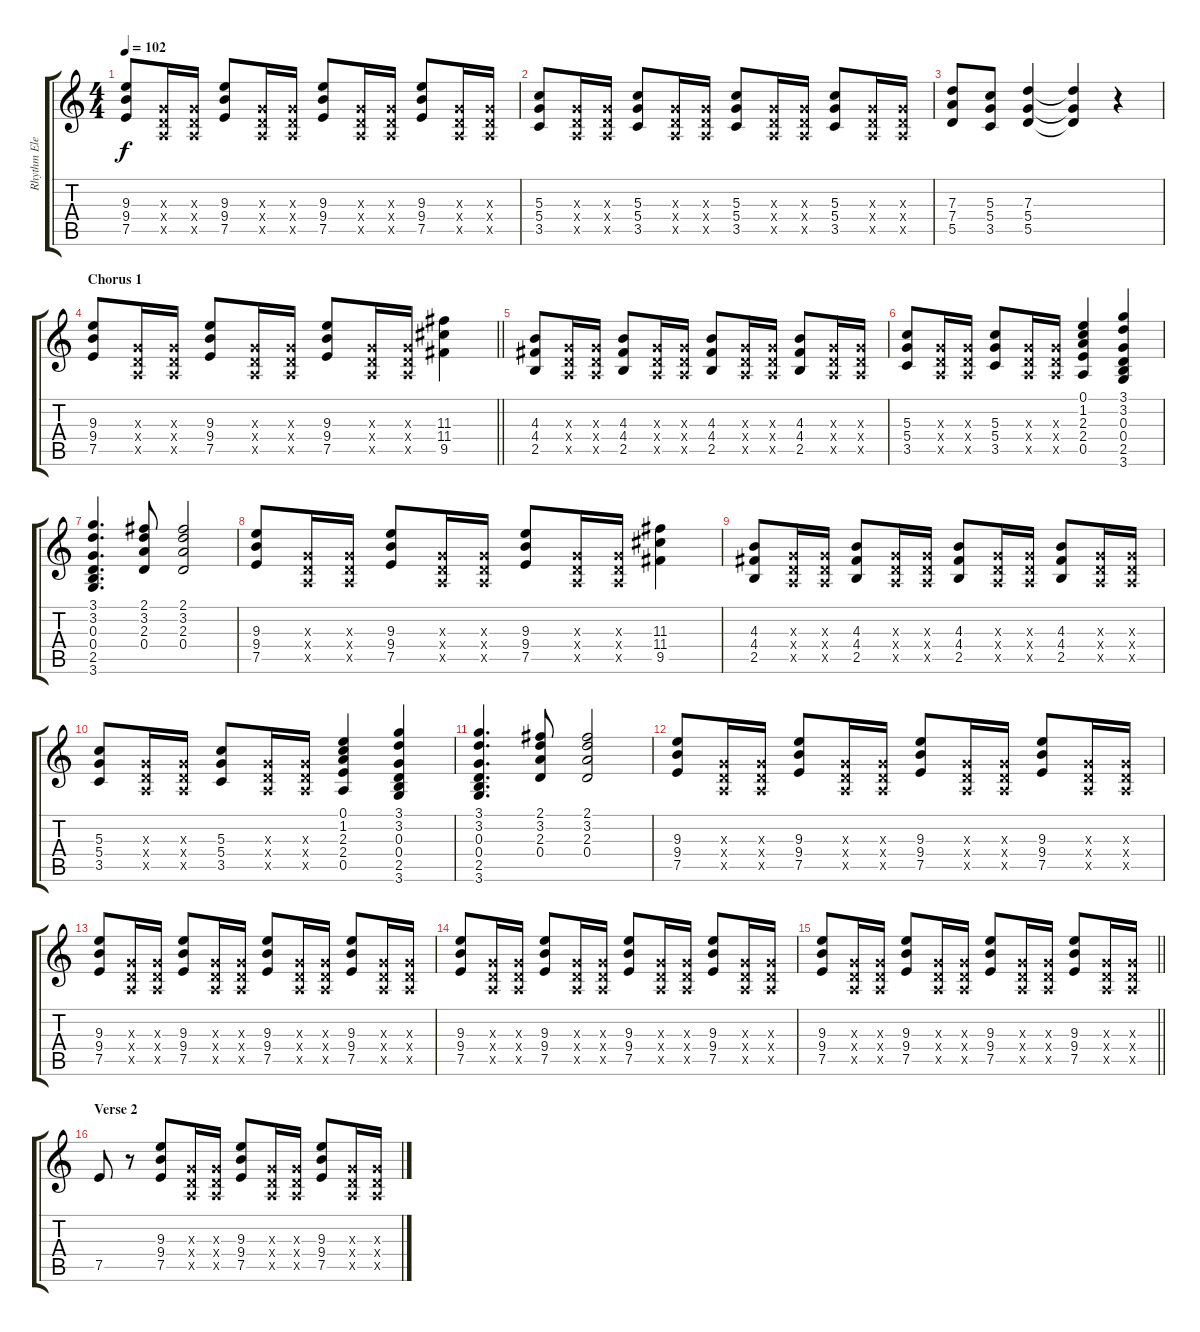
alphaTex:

\track ("Rhythm Elect" "Rhythm Ele") {instrument overdrivenguitar}
\staff {score tabs}
\tuning (E4 B3 G3 D3 A2 E2) {hide}
\ts (4 4)
\tempo 102
\clef g2
\ks c
(9.3 9.4 7.5).8{dy f} (0.3{x} 0.4{x} 0.5{x}).16 (0.3{x} 0.4{x} 0.5{x}).16 (9.3 9.4 7.5).8 (0.3{x} 0.4{x} 0.5{x}).16 (0.3{x} 0.4{x} 0.5{x}).16 (9.3 9.4 7.5).8 (0.3{x} 0.4{x} 0.5{x}).16 (0.3{x} 0.4{x} 0.5{x}).16 (9.3 9.4 7.5).8 (0.3{x} 0.4{x} 0.5{x}).16 (0.3{x} 0.4{x} 0.5{x}).16 |
(5.3 5.4 3.5).8 (0.3{x} 0.4{x} 0.5{x}).16 (0.3{x} 0.4{x} 0.5{x}).16 (5.3 5.4 3.5).8 (0.3{x} 0.4{x} 0.5{x}).16 (0.3{x} 0.4{x} 0.5{x}).16 (5.3 5.4 3.5).8 (0.3{x} 0.4{x} 0.5{x}).16 (0.3{x} 0.4{x} 0.5{x}).16 (5.3 5.4 3.5).8 (0.3{x} 0.4{x} 0.5{x}).16 (0.3{x} 0.4{x} 0.5{x}).16 |
(7.3 7.4 5.5).8 (5.3 5.4 3.5).8 (7.3 5.4 5.5).4 (7.3{t} 5.4{t} 5.5{t}).4 r.4 |
\section ("" "Chorus 1")
\barLineRight lightlight
(9.3 9.4 7.5).8 (0.3{x} 0.4{x} 0.5{x}).16 (0.3{x} 0.4{x} 0.5{x}).16 (9.3 9.4 7.5).8 (0.3{x} 0.4{x} 0.5{x}).16 (0.3{x} 0.4{x} 0.5{x}).16 (9.3 9.4 7.5).8 (0.3{x} 0.4{x} 0.5{x}).16 (0.3{x} 0.4{x} 0.5{x}).16 (11.3 11.4 9.5).4 |
(4.3 4.4 2.5).8 (0.3{x} 0.4{x} 0.5{x}).16 (0.3{x} 0.4{x} 0.5{x}).16 (4.3 4.4 2.5).8 (0.3{x} 0.4{x} 0.5{x}).16 (0.3{x} 0.4{x} 0.5{x}).16 (4.3 4.4 2.5).8 (0.3{x} 0.4{x} 0.5{x}).16 (0.3{x} 0.4{x} 0.5{x}).16 (4.3 4.4 2.5).8 (0.3{x} 0.4{x} 0.5{x}).16 (0.3{x} 0.4{x} 0.5{x}).16 |
(5.3 5.4 3.5).8 (0.3{x} 0.4{x} 0.5{x}).16 (0.3{x} 0.4{x} 0.5{x}).16 (5.3 5.4 3.5).8 (0.3{x} 0.4{x} 0.5{x}).16 (0.3{x} 0.4{x} 0.5{x}).16 (0.1 1.2 2.3 2.4 0.5).4 (3.1 3.2 0.3 0.4 2.5 3.6).4 |
(3.1 3.2 0.3 0.4 2.5 3.6).4{d} (2.1 3.2 2.3 0.4).8 (2.1 3.2 2.3 0.4).2 |
(9.3 9.4 7.5).8 (0.3{x} 0.4{x} 0.5{x}).16 (0.3{x} 0.4{x} 0.5{x}).16 (9.3 9.4 7.5).8 (0.3{x} 0.4{x} 0.5{x}).16 (0.3{x} 0.4{x} 0.5{x}).16 (9.3 9.4 7.5).8 (0.3{x} 0.4{x} 0.5{x}).16 (0.3{x} 0.4{x} 0.5{x}).16 (11.3 11.4 9.5).4 |
(4.3 4.4 2.5).8 (0.3{x} 0.4{x} 0.5{x}).16 (0.3{x} 0.4{x} 0.5{x}).16 (4.3 4.4 2.5).8 (0.3{x} 0.4{x} 0.5{x}).16 (0.3{x} 0.4{x} 0.5{x}).16 (4.3 4.4 2.5).8 (0.3{x} 0.4{x} 0.5{x}).16 (0.3{x} 0.4{x} 0.5{x}).16 (4.3 4.4 2.5).8 (0.3{x} 0.4{x} 0.5{x}).16 (0.3{x} 0.4{x} 0.5{x}).16 |
(5.3 5.4 3.5).8 (0.3{x} 0.4{x} 0.5{x}).16 (0.3{x} 0.4{x} 0.5{x}).16 (5.3 5.4 3.5).8 (0.3{x} 0.4{x} 0.5{x}).16 (0.3{x} 0.4{x} 0.5{x}).16 (0.1 1.2 2.3 2.4 0.5).4 (3.1 3.2 0.3 0.4 2.5 3.6).4 |
(3.1 3.2 0.3 0.4 2.5 3.6).4{d} (2.1 3.2 2.3 0.4).8 (2.1 3.2 2.3 0.4).2 |
(9.3 9.4 7.5).8 (0.3{x} 0.4{x} 0.5{x}).16 (0.3{x} 0.4{x} 0.5{x}).16 (9.3 9.4 7.5).8 (0.3{x} 0.4{x} 0.5{x}).16 (0.3{x} 0.4{x} 0.5{x}).16 (9.3 9.4 7.5).8 (0.3{x} 0.4{x} 0.5{x}).16 (0.3{x} 0.4{x} 0.5{x}).16 (9.3 9.4 7.5).8 (0.3{x} 0.4{x} 0.5{x}).16 (0.3{x} 0.4{x} 0.5{x}).16 |
(9.3 9.4 7.5).8 (0.3{x} 0.4{x} 0.5{x}).16 (0.3{x} 0.4{x} 0.5{x}).16 (9.3 9.4 7.5).8 (0.3{x} 0.4{x} 0.5{x}).16 (0.3{x} 0.4{x} 0.5{x}).16 (9.3 9.4 7.5).8 (0.3{x} 0.4{x} 0.5{x}).16 (0.3{x} 0.4{x} 0.5{x}).16 (9.3 9.4 7.5).8 (0.3{x} 0.4{x} 0.5{x}).16 (0.3{x} 0.4{x} 0.5{x}).16 |
(9.3 9.4 7.5).8 (0.3{x} 0.4{x} 0.5{x}).16 (0.3{x} 0.4{x} 0.5{x}).16 (9.3 9.4 7.5).8 (0.3{x} 0.4{x} 0.5{x}).16 (0.3{x} 0.4{x} 0.5{x}).16 (9.3 9.4 7.5).8 (0.3{x} 0.4{x} 0.5{x}).16 (0.3{x} 0.4{x} 0.5{x}).16 (9.3 9.4 7.5).8 (0.3{x} 0.4{x} 0.5{x}).16 (0.3{x} 0.4{x} 0.5{x}).16 |
\barLineRight lightlight
(9.3 9.4 7.5).8 (0.3{x} 0.4{x} 0.5{x}).16 (0.3{x} 0.4{x} 0.5{x}).16 (9.3 9.4 7.5).8 (0.3{x} 0.4{x} 0.5{x}).16 (0.3{x} 0.4{x} 0.5{x}).16 (9.3 9.4 7.5).8 (0.3{x} 0.4{x} 0.5{x}).16 (0.3{x} 0.4{x} 0.5{x}).16 (9.3 9.4 7.5).8 (0.3{x} 0.4{x} 0.5{x}).16 (0.3{x} 0.4{x} 0.5{x}).16 |
\section ("" "Verse 2")
7.5.8 r.8 (9.3 9.4 7.5).8 (0.3{x} 0.4{x} 0.5{x}).16 (0.3{x} 0.4{x} 0.5{x}).16 (9.3 9.4 7.5).8 (0.3{x} 0.4{x} 0.5{x}).16 (0.3{x} 0.4{x} 0.5{x}).16 (9.3 9.4 7.5).8 (0.3{x} 0.4{x} 0.5{x}).16 (0.3{x} 0.4{x} 0.5{x}).16
